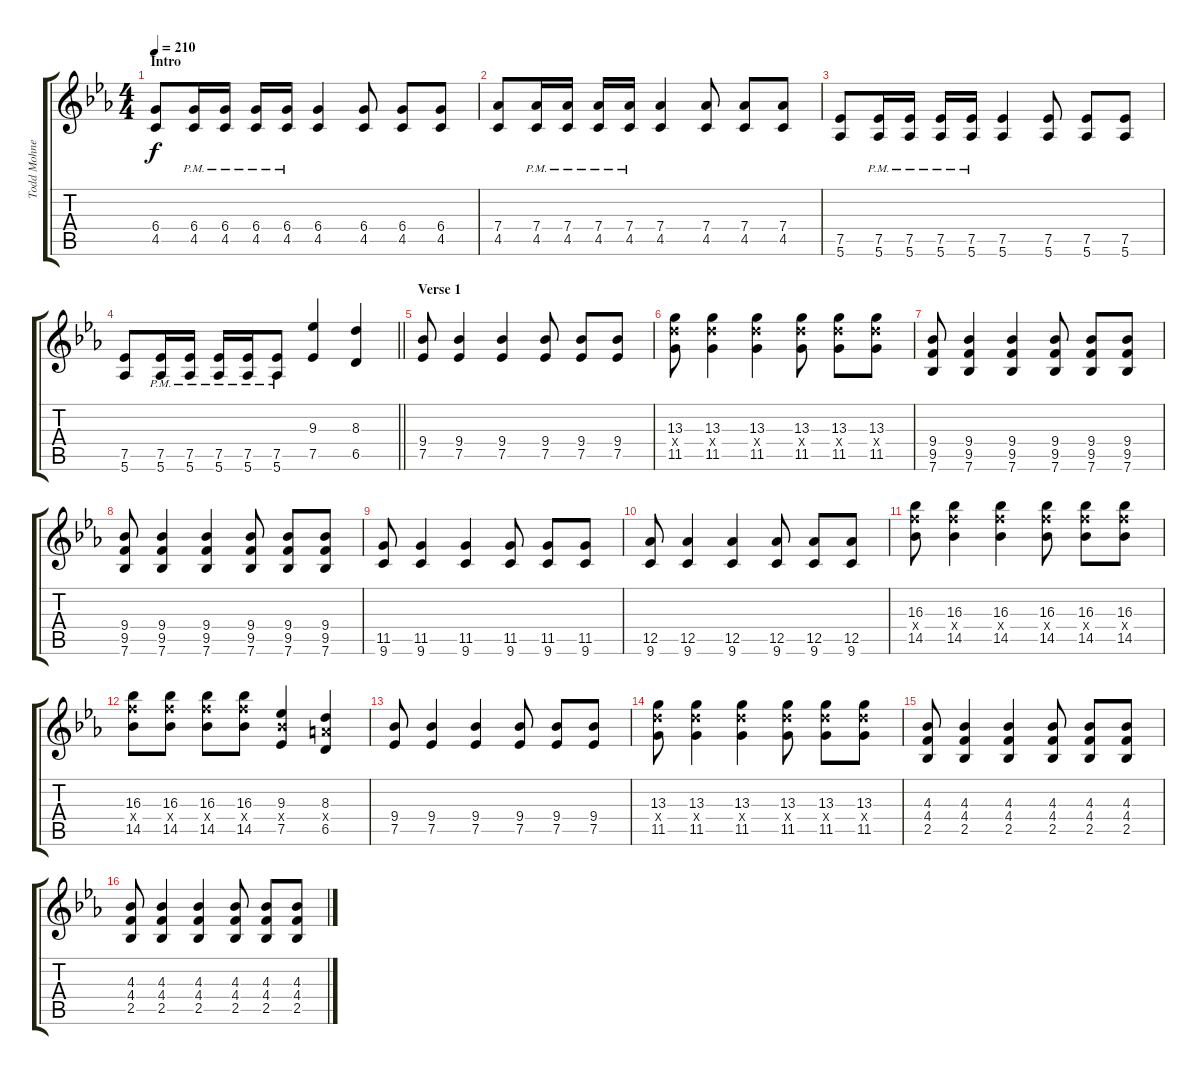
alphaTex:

\track ("Todd Mohney" "Todd Mohne") {instrument distortionguitar}
\staff {score tabs}
\tuning (Eb4 Bb3 Gb3 Db3 Ab2 Eb2) {hide}
\ts (4 4)
\section ("" "Intro")
\tempo 210
\clef g2
\ks eb
(6.4 4.5).8{dy f instrument distortionguitar} (6.4{pm} 4.5{pm}).16 (6.4{pm} 4.5{pm}).16 (6.4{pm} 4.5{pm}).16 (6.4{pm} 4.5{pm}).16 (6.4 4.5).4 (6.4 4.5).8 (6.4 4.5).8 (6.4 4.5).8 |
(7.4 4.5).8 (7.4{pm} 4.5{pm}).16 (7.4{pm} 4.5{pm}).16 (7.4{pm} 4.5{pm}).16 (7.4{pm} 4.5{pm}).16 (7.4 4.5).4 (7.4 4.5).8 (7.4 4.5).8 (7.4 4.5).8 |
(7.5 5.6).8 (7.5{pm} 5.6{pm}).16 (7.5{pm} 5.6{pm}).16 (7.5{pm} 5.6{pm}).16 (7.5{pm} 5.6{pm}).16 (7.5 5.6).4 (7.5 5.6).8 (7.5 5.6).8 (7.5 5.6).8 |
\barLineRight lightlight
(7.5 5.6).8 (7.5{pm} 5.6{pm}).16 (7.5{pm} 5.6{pm}).16 (7.5{pm} 5.6{pm}).16 (7.5{pm} 5.6{pm}).16 (7.5{pm} 5.6{pm}).8 (9.3 7.5).4 (8.3 6.5).4 |
\section ("" "Verse 1")
(9.4 7.5).8 (9.4 7.5).4 (9.4 7.5).4 (9.4 7.5).8 (9.4 7.5).8 (9.4 7.5).8 |
(13.3 13.4{x} 11.5).8 (13.3 13.4{x} 11.5).4 (13.3 13.4{x} 11.5).4 (13.3 13.4{x} 11.5).8 (13.3 13.4{x} 11.5).8 (13.3 13.4{x} 11.5).8 |
(9.4 9.5 7.6).8 (9.4 9.5 7.6).4 (9.4 9.5 7.6).4 (9.4 9.5 7.6).8 (9.4 9.5 7.6).8 (9.4 9.5 7.6).8 |
(9.4 9.5 7.6).8 (9.4 9.5 7.6).4 (9.4 9.5 7.6).4 (9.4 9.5 7.6).8 (9.4 9.5 7.6).8 (9.4 9.5 7.6).8 |
(11.5 9.6).8 (11.5 9.6).4 (11.5 9.6).4 (11.5 9.6).8 (11.5 9.6).8 (11.5 9.6).8 |
(12.5 9.6).8 (12.5 9.6).4 (12.5 9.6).4 (12.5 9.6).8 (12.5 9.6).8 (12.5 9.6).8 |
(16.3 16.4{x} 14.5).8 (16.3 16.4{x} 14.5).4 (16.3 16.4{x} 14.5).4 (16.3 16.4{x} 14.5).8 (16.3 16.4{x} 14.5).8 (16.3 16.4{x} 14.5).8 |
(16.3 16.4{x} 14.5).8 (16.3 16.4{x} 14.5).8 (16.3 16.4{x} 14.5).8 (16.3 16.4{x} 14.5).8 (9.3 9.4{x} 7.5).4 (8.3 8.4{x} 6.5).4 |
(9.4 7.5).8 (9.4 7.5).4 (9.4 7.5).4 (9.4 7.5).8 (9.4 7.5).8 (9.4 7.5).8 |
(13.3 13.4{x} 11.5).8 (13.3 13.4{x} 11.5).4 (13.3 13.4{x} 11.5).4 (13.3 13.4{x} 11.5).8 (13.3 13.4{x} 11.5).8 (13.3 13.4{x} 11.5).8 |
(4.3 4.4 2.5).8 (4.3 4.4 2.5).4 (4.3 4.4 2.5).4 (4.3 4.4 2.5).8 (4.3 4.4 2.5).8 (4.3 4.4 2.5).8 |
(4.3 4.4 2.5).8 (4.3 4.4 2.5).4 (4.3 4.4 2.5).4 (4.3 4.4 2.5).8 (4.3 4.4 2.5).8 (4.3 4.4 2.5).8
